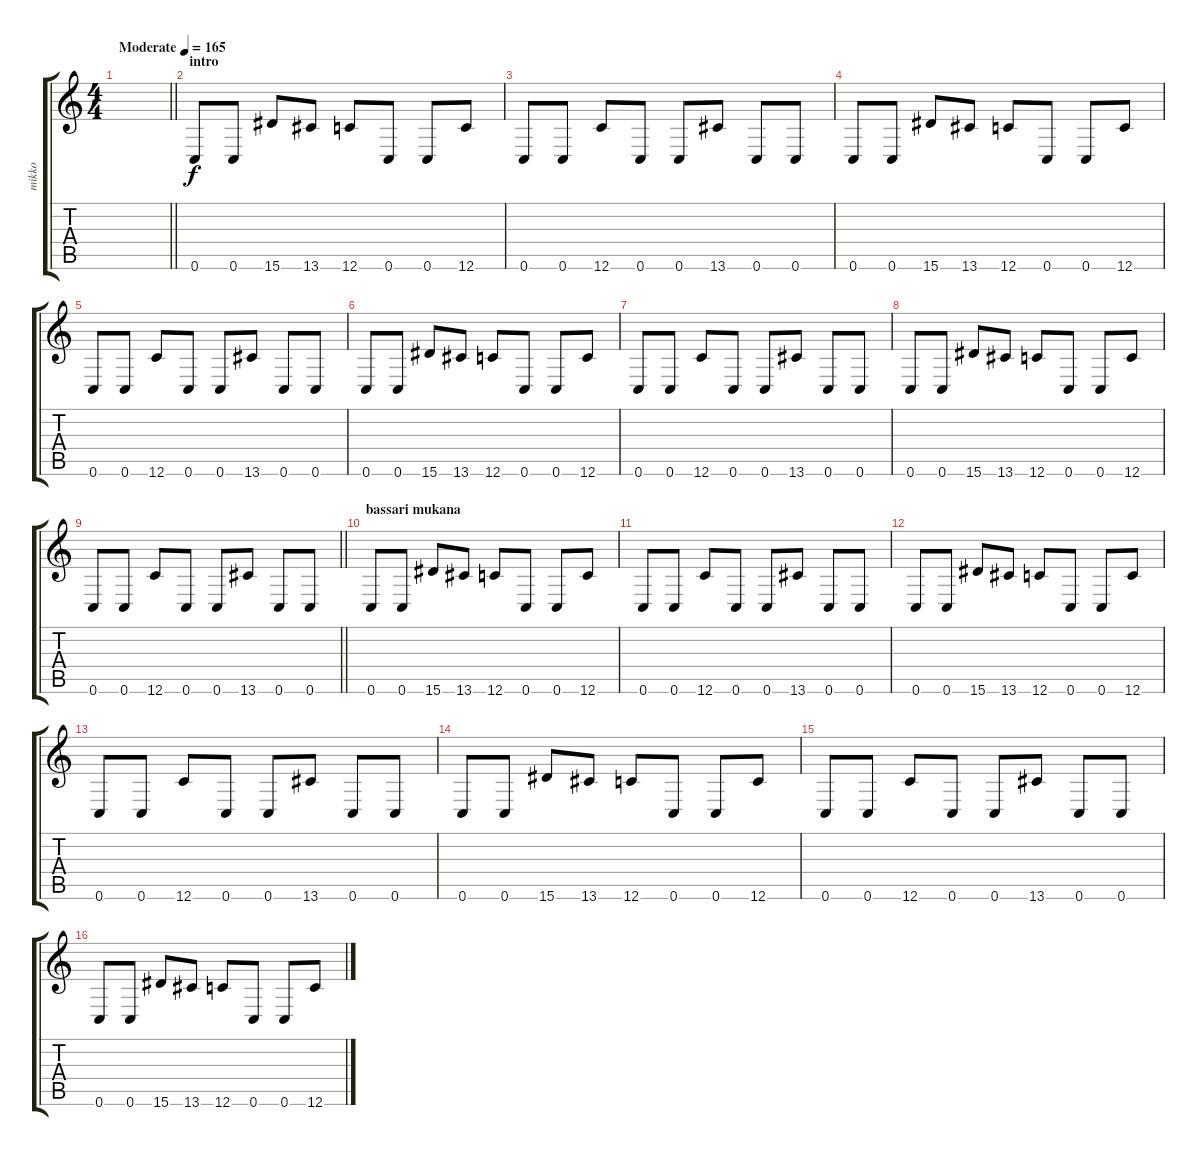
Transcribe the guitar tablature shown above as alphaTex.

\track ("mikko" "mikko") {instrument distortionguitar}
\staff {score tabs}
\tuning (D4 A3 F3 C3 G2 C2) {hide}
\ts (4 4)
\tempo (165 "Moderate")
\clef g2
\barLineRight lightlight
\ks c
|
\section ("" "intro")
0.6.8 0.6.8 15.6.8 13.6.8 12.6.8 0.6.8 0.6.8 12.6.8 |
0.6.8 0.6.8 12.6.8 0.6.8 0.6.8 13.6.8 0.6.8 0.6.8 |
0.6.8 0.6.8 15.6.8 13.6.8 12.6.8 0.6.8 0.6.8 12.6.8 |
0.6.8 0.6.8 12.6.8 0.6.8 0.6.8 13.6.8 0.6.8 0.6.8 |
0.6.8 0.6.8 15.6.8 13.6.8 12.6.8 0.6.8 0.6.8 12.6.8 |
0.6.8 0.6.8 12.6.8 0.6.8 0.6.8 13.6.8 0.6.8 0.6.8 |
0.6.8 0.6.8 15.6.8 13.6.8 12.6.8 0.6.8 0.6.8 12.6.8 |
\barLineRight lightlight
0.6.8 0.6.8 12.6.8 0.6.8 0.6.8 13.6.8 0.6.8 0.6.8 |
\section ("" "bassari mukana")
0.6.8 0.6.8 15.6.8 13.6.8 12.6.8 0.6.8 0.6.8 12.6.8 |
0.6.8 0.6.8 12.6.8 0.6.8 0.6.8 13.6.8 0.6.8 0.6.8 |
0.6.8 0.6.8 15.6.8 13.6.8 12.6.8 0.6.8 0.6.8 12.6.8 |
0.6.8 0.6.8 12.6.8 0.6.8 0.6.8 13.6.8 0.6.8 0.6.8 |
0.6.8 0.6.8 15.6.8 13.6.8 12.6.8 0.6.8 0.6.8 12.6.8 |
0.6.8 0.6.8 12.6.8 0.6.8 0.6.8 13.6.8 0.6.8 0.6.8 |
0.6.8 0.6.8 15.6.8 13.6.8 12.6.8 0.6.8 0.6.8 12.6.8
